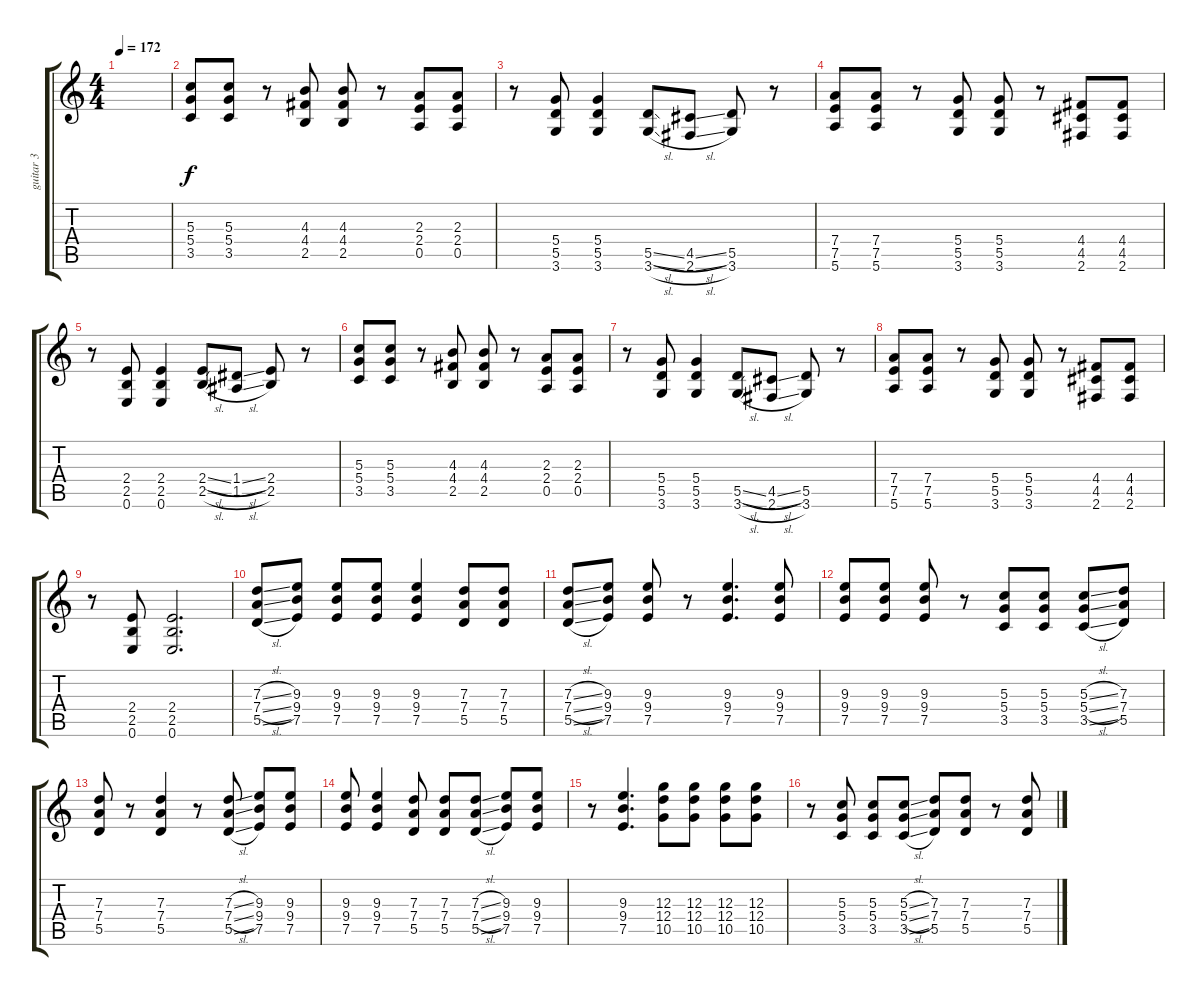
\track ("guitar 3" "guitar 3") {solo instrument distortionguitar}
\staff {score tabs}
\tuning (E4 B3 G3 D3 A2 E2) {hide}
\ts (4 4)
\tempo 172
\clef g2
\ks c
|
(5.3 5.4 3.5).8 (5.3 5.4 3.5).8 r.8 (4.3 4.4 2.5).8 (4.3 4.4 2.5).8 r.8 (2.3 2.4 0.5).8 (2.3 2.4 0.5).8 |
r.8 (5.4 5.5 3.6).8 (5.4 5.5 3.6).4 (5.5{sl} 3.6{sl}).8 (4.5{sl} 2.6{sl}).8 (5.5 3.6).8 r.8 |
(7.4 7.5 5.6).8 (7.4 7.5 5.6).8 r.8 (5.4 5.5 3.6).8 (5.4 5.5 3.6).8 r.8 (4.4 4.5 2.6).8 (4.4 4.5 2.6).8 |
r.8 (2.4 2.5 0.6).8 (2.4 2.5 0.6).4 (2.4{sl} 2.5{sl}).8 (1.4{sl} 1.5{sl}).8 (2.4 2.5).8 r.8 |
(5.3 5.4 3.5).8 (5.3 5.4 3.5).8 r.8 (4.3 4.4 2.5).8 (4.3 4.4 2.5).8 r.8 (2.3 2.4 0.5).8 (2.3 2.4 0.5).8 |
r.8 (5.4 5.5 3.6).8 (5.4 5.5 3.6).4 (5.5{sl} 3.6{sl}).8 (4.5{sl} 2.6{sl}).8 (5.5 3.6).8 r.8 |
(7.4 7.5 5.6).8 (7.4 7.5 5.6).8 r.8 (5.4 5.5 3.6).8 (5.4 5.5 3.6).8 r.8 (4.4 4.5 2.6).8 (4.4 4.5 2.6).8 |
r.8 (2.4 2.5 0.6).8 (2.4 2.5 0.6).2{d} |
(7.3{sl} 7.4{sl} 5.5{sl}).8 (9.3 9.4 7.5).8 (9.3 9.4 7.5).8 (9.3 9.4 7.5).8 (9.3 9.4 7.5).4 (7.3 7.4 5.5).8 (7.3 7.4 5.5).8 |
(7.3{sl} 7.4{sl} 5.5{sl}).8 (9.3 9.4 7.5).8 (9.3 9.4 7.5).8 r.8 (9.3 9.4 7.5).4{d} (9.3 9.4 7.5).8 |
(9.3 9.4 7.5).8 (9.3 9.4 7.5).8 (9.3 9.4 7.5).8 r.8 (5.3 5.4 3.5).8 (5.3 5.4 3.5).8 (5.3{sl} 5.4{sl} 3.5{sl}).8 (7.3 7.4 5.5).8 |
(7.3 7.4 5.5).8 r.8 (7.3 7.4 5.5).4 r.8 (7.3{sl} 7.4{sl} 5.5{sl}).8 (9.3 9.4 7.5).8 (9.3 9.4 7.5).8 |
(9.3 9.4 7.5).8 (9.3 9.4 7.5).4 (7.3 7.4 5.5).8 (7.3 7.4 5.5).8 (7.3{sl} 7.4{sl} 5.5{sl}).8 (9.3 9.4 7.5).8 (9.3 9.4 7.5).8 |
r.8 (9.3 9.4 7.5).4{d} (12.3 12.4 10.5).8 (12.3 12.4 10.5).8 (12.3 12.4 10.5).8 (12.3 12.4 10.5).8 |
r.8 (5.3 5.4 3.5).8 (5.3 5.4 3.5).8 (5.3{sl} 5.4{sl} 3.5{sl}).8 (7.3 7.4 5.5).8 (7.3 7.4 5.5).8 r.8 (7.3 7.4 5.5).8
